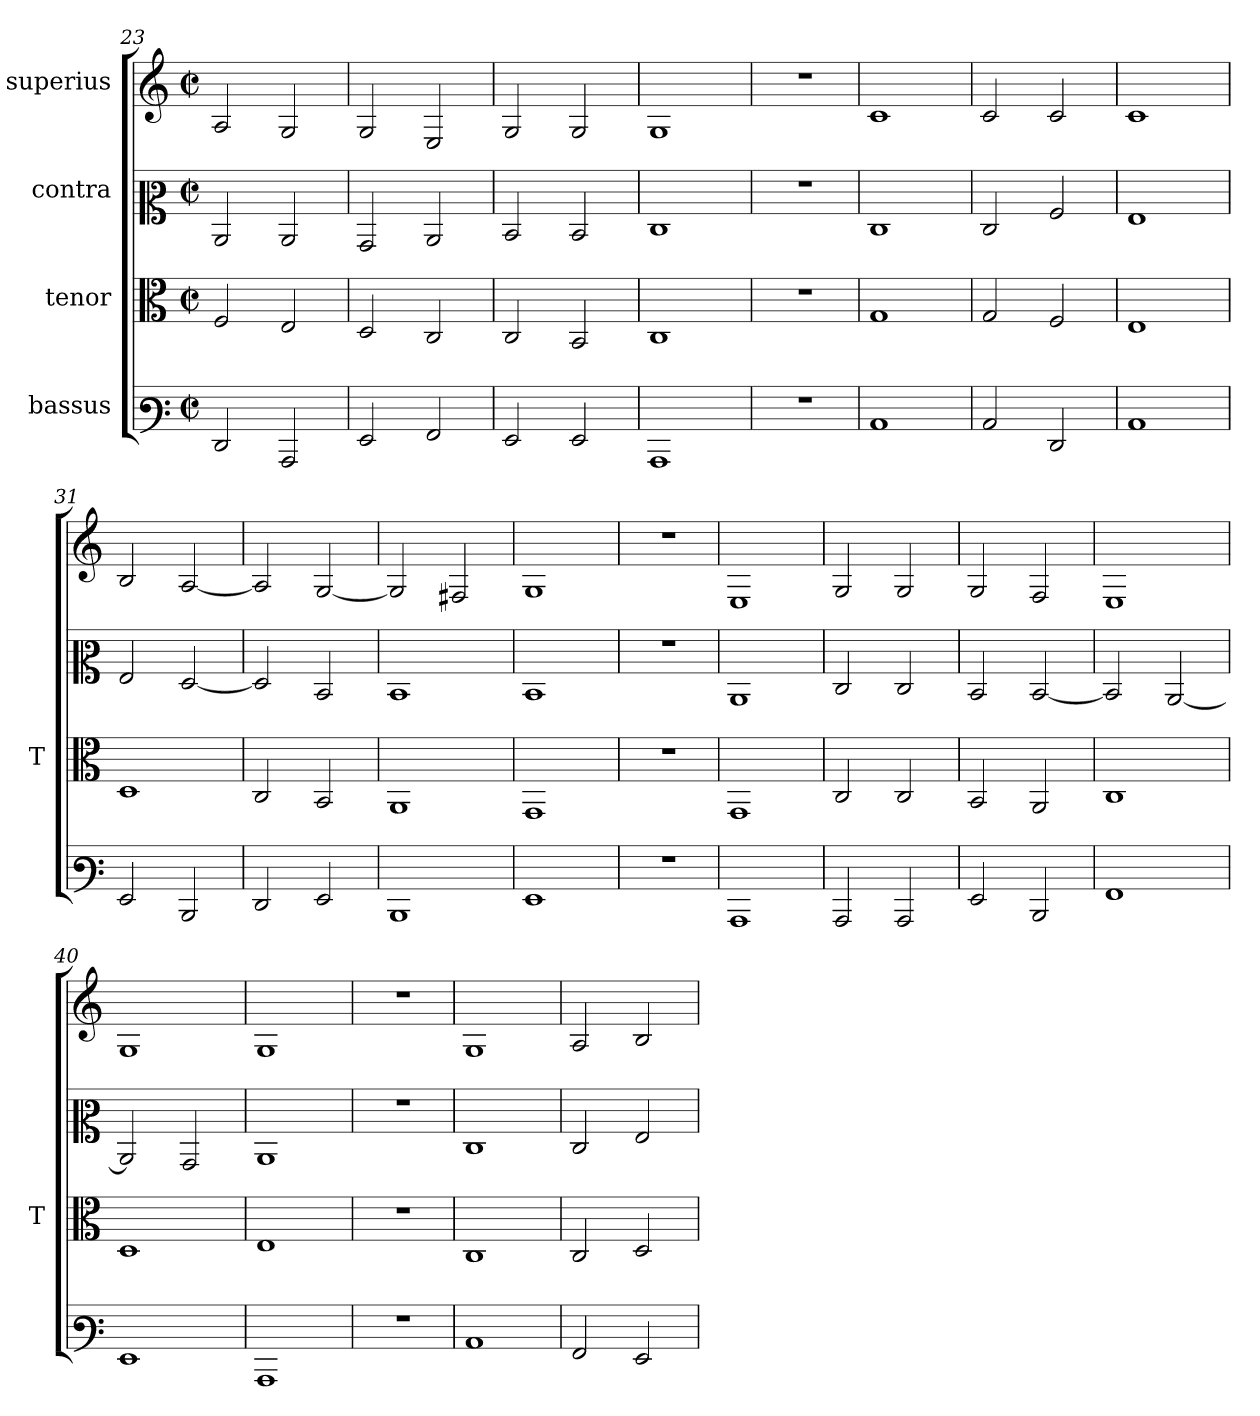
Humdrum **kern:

**kern	**kern	**kern	**kern
*part4	*part3	*part2	*part1
*staff4	*staff3	*staff2	*staff1
*I"bassus	*I"tenor	*I"contra	*I"superius
*	*I'T	*	*
*clefF3	*clefC3	*clefC2	*clefG2
*M2/2	*M2/2	*M2/2	*M2/2
*met(c|)	*met(c|)	*met(c|)	*met(c|)
=23	=23	=23	=23
2FF	2F	2C	2A
2CC	2E	2C	2G
=24	=24	=24	=24
2GG	2D	2BB	2G
2AA	2C	2C	2E
=25	=25	=25	=25
2GG	2C	2D	2G
2GG	2BB	2D	2G
=26	=26	=26	=26
1CC	1C	1E	1G
=27	=27	=27	=27
1r	1r	1r	1r
=28	=28	=28	=28
1C	1G	1E	1c
=29	=29	=29	=29
2C	2G	2E	2c
2FF	2F	2A	2c
=30	=30	=30	=30
1C	1E	1G	1c
=31	=31	=31	=31
2GG	1D	2G	2B
2DD	.	[2F	[2A
=32	=32	=32	=32
2FF	2C	2F]	2A]
2GG	2BB	2D	[2G
=33	=33	=33	=33
1DD	1AA	1D	2G]
.	.	.	2F#X
=34	=34	=34	=34
1GG	1GG	1D	1G
=35	=35	=35	=35
1r	1r	1r	1r
=36	=36	=36	=36
1CC	1GG	1C	1E
=37	=37	=37	=37
2CC	2C	2E	2G
2CC	2C	2E	2G
=38	=38	=38	=38
2GG	2BB	2D	2G
2DD	2AA	[2D	2F
=39	=39	=39	=39
1AA	1C	2D]	1E
.	.	[2C	.
=40	=40	=40	=40
1GG	1D	2C]	1G
.	.	2BB	.
=41	=41	=41	=41
1CC	1E	1C	1G
=42	=42	=42	=42
1r	1r	1r	1r
=43	=43	=43	=43
1C	1C	1E	1G
=44	=44	=44	=44
2AA	2C	2E	2A
2GG	2D	2G	2B
=	=	=	=
*-	*-	*-	*-
